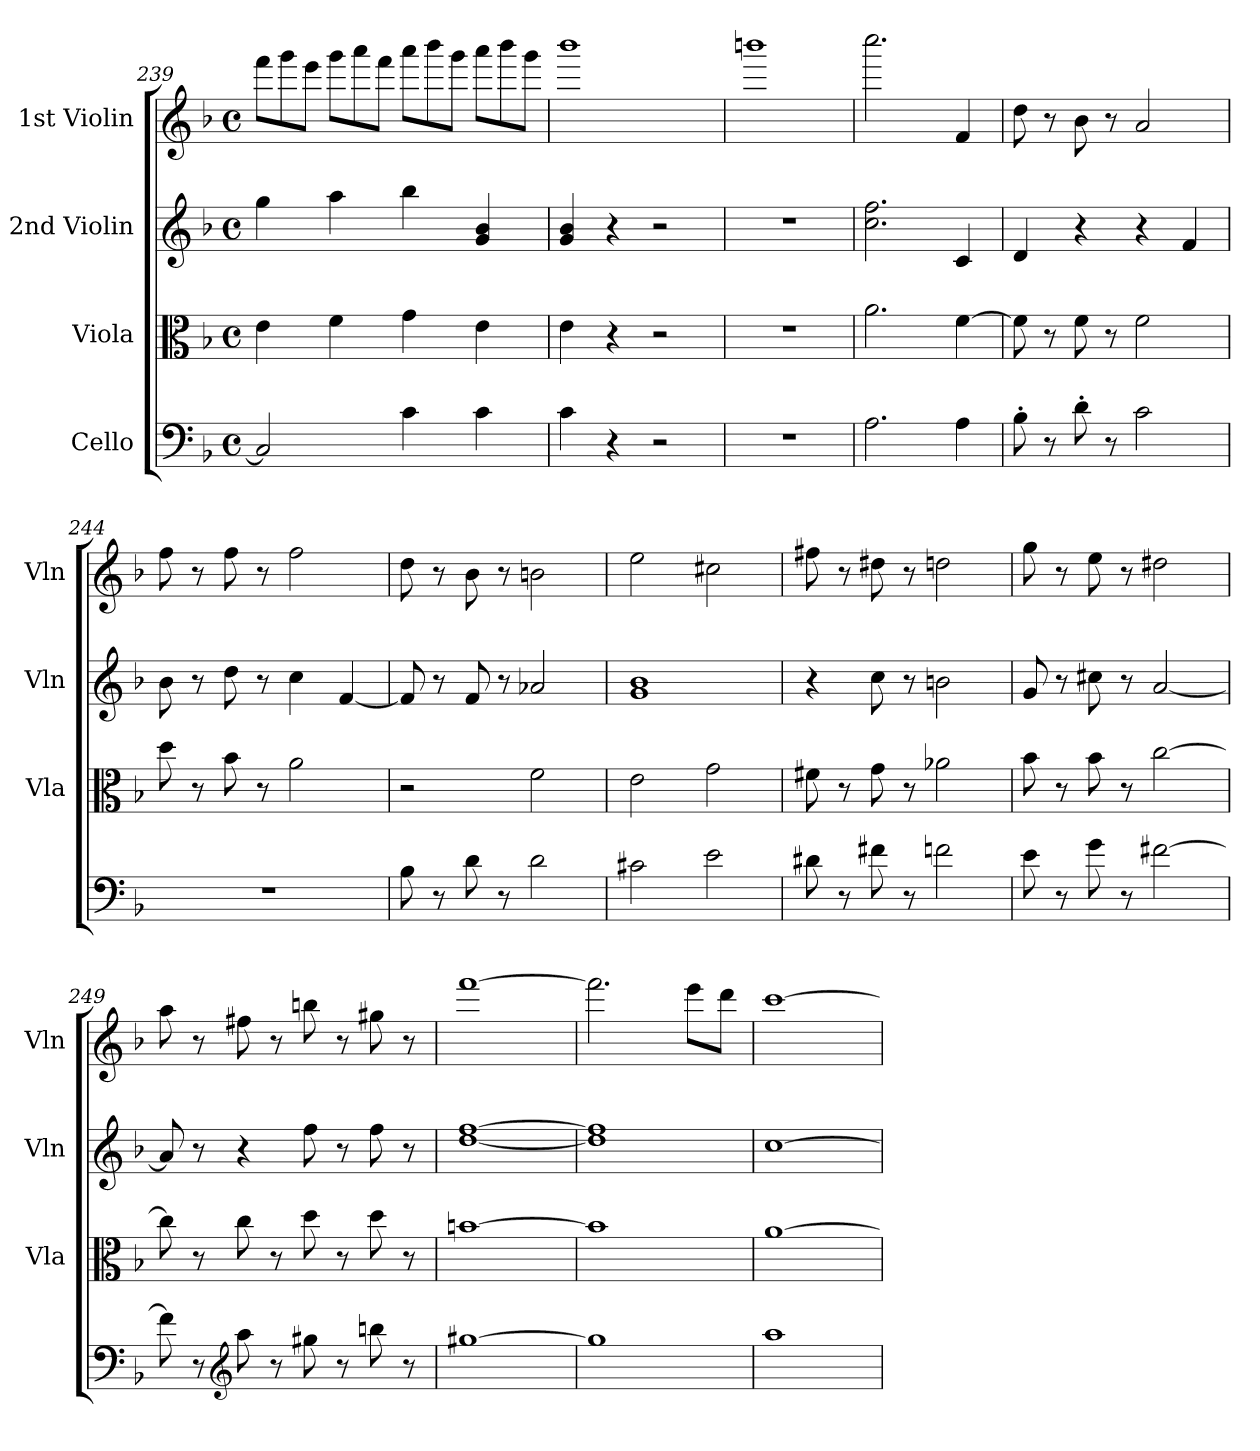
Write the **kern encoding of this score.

**kern	**kern	**kern	**kern
*part4	*part3	*part2	*part1
*staff4	*staff3	*staff2	*staff1
*I"Cello	*I"Viola	*I"2nd Violin	*I"1st Violin
*	*I'Vla	*I'Vln	*I'Vln
*clefF4	*clefC3	*clefG2	*clefG2
*k[b-]	*k[b-]	*k[b-]	*k[b-]
*M4/4	*M4/4	*M4/4	*M4/4
*met(c)	*met(c)	*met(c)	*met(c)
*	*	*	*Xtuplet
=239	=239	=239	=239
2C/]	4e\	4gg\	12fff\L
.	.	.	12ggg\
.	.	.	12eee\J
.	4f\	4aa\	12ggg\L
.	.	.	12aaa\
.	.	.	12fff\J
4c\	4g\	4bb-\	12aaa\L
.	.	.	12bbb-\
.	.	.	12ggg\J
4c\	4e\	4g/ 4b-/	12aaa\L
.	.	.	12bbb-\
.	.	.	12ggg\J
=240	=240	=240	=240
4c\	4e\	4g/ 4b-/	1bbb-
4r	4r	4r	.
2r	2r	2r	.
=241	=241	=241	=241
1r	1r	1r	1bbbn
=242	=242	=242	=242
2.A\	2.a\	2.cc\ 2.ff\	2.cccc\
4A\	[4f\	4c/	4f/
!!LO:PB:g=z
=243	=243	=243	=243
8B-'\	8f\]	4d/	8dd\
8r	8r	.	8r
8d'\	8f\	4r	8b-\
8r	8r	.	8r
2c\	2f\	4r	2a/
.	.	4f/	.
=244	=244	=244	=244
1r	8dd\	8b-\	8ff\
.	8r	8r	8r
.	8b-\	8dd\	8ff\
.	8r	8r	8r
.	2a\	4cc\	2ff\
.	.	[4f/	.
=245	=245	=245	=245
8B-\	2r	8f/]	8dd\
8r	.	8r	8r
8d\	.	8f/	8b-\
8r	.	8r	8r
2d\	2f\	2a-X/	2bn\
=246	=246	=246	=246
2c#X\	2e\	1g 1b-	2ee\
2e\	2g\	.	2cc#X\
=247	=247	=247	=247
8d#X\	8f#X\	4r	8ff#X\
8r	8r	.	8r
8f#X\	8g\	8cc\	8dd#X\
8r	8r	8r	8r
2fn\	2a-X\	2bn\	2ddn\
!!LO:LB:g=z
=248	=248	=248	=248
8e\	8b-\	8g/	8gg\
8r	8r	8r	8r
8g\	8b-\	8cc#X\	8ee\
8r	8r	8r	8r
[2f#X\	[2cc\	[2a/	2dd#X\
=249	=249	=249	=249
8f#\]	8cc\]	8a/]	8aa\
8r	8r	8r	8r
*clefG2	*	*	*
8aa\	8cc\	4r	8ff#X\
8r	8r	.	8r
8gg#X\	8dd\	8ff\	8bbn\
8r	8r	8r	8r
8bbn\	8dd\	8ff\	8gg#X\
8r	8r	8r	8r
=250	=250	=250	=250
[1gg#X	[1bn	[1dd [1ff	[1fff
=251	=251	=251	=251
1gg#]	1b]	1dd] 1ff]	2.fff\]
.	.	.	8eee\L
.	.	.	8ddd\J
=252	=252	=252	=252
1aa	[1a	[1cc	[1ccc
=	=	=	=
*-	*-	*-	*-
